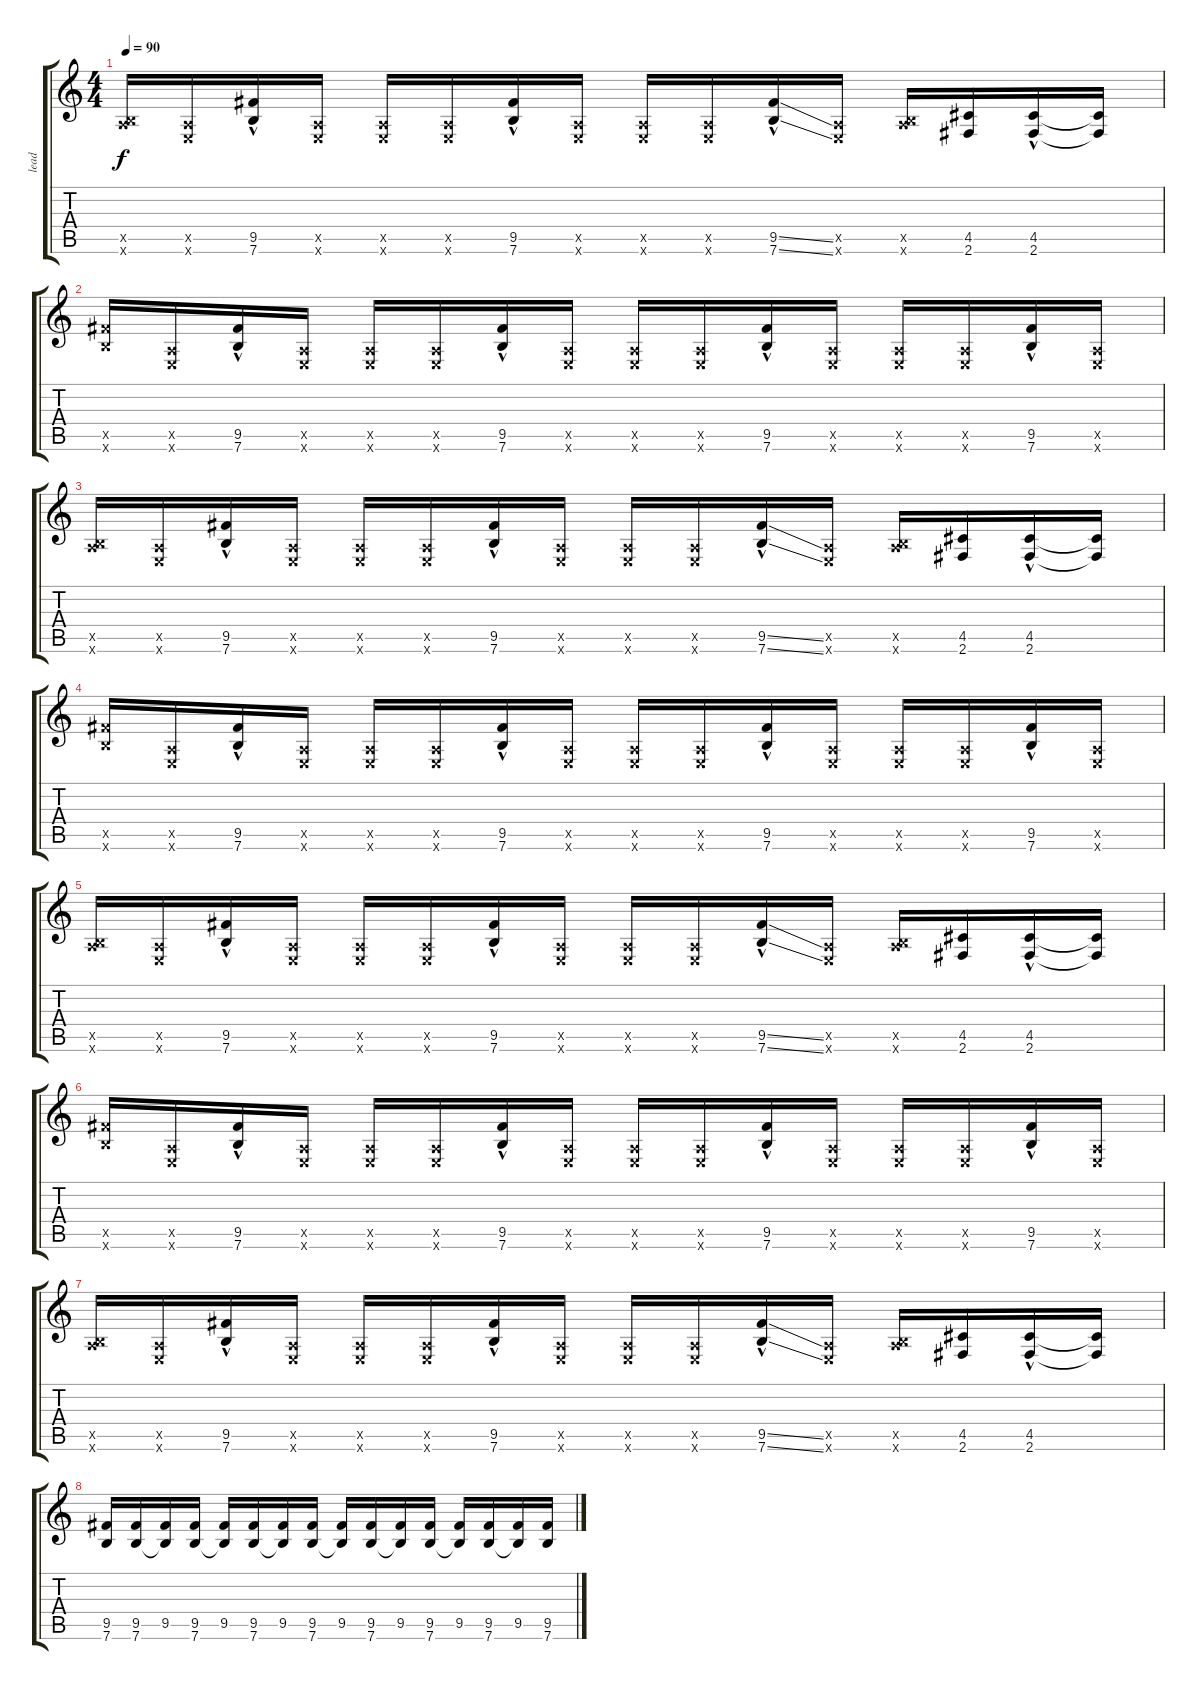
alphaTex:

\track ("lead" "lead") {instrument distortionguitar}
\staff {score tabs}
\tuning (E4 B3 G3 D3 A2 E2) {hide}
\ts (4 4)
\tempo 90
\clef g2
\ks c
(0.5{x} 7.6{x}).16{dy f} (0.5{x} 0.6{x}).16 (9.5{hac} 7.6{hac}).16 (0.5{x} 0.6{x}).16 (0.5{x} 0.6{x}).16 (0.5{x} 0.6{x}).16 (9.5{hac} 7.6{hac}).16 (0.5{x} 0.6{x}).16 (0.5{x} 0.6{x}).16 (0.5{x} 0.6{x}).16 (9.5{ss hac} 7.6{ss hac}).16 (0.5{x} 0.6{x}).16 (0.5{x} 7.6{x}).16 (4.5 2.6).16 (4.5{hac} 2.6{hac}).16 (4.5{t} 2.6{t}).16 |
(9.5{x} 7.6{x}).16 (0.5{x} 0.6{x}).16 (9.5{hac} 7.6{hac}).16 (0.5{x} 0.6{x}).16 (0.5{x} 0.6{x}).16 (0.5{x} 0.6{x}).16 (9.5{hac} 7.6{hac}).16 (0.5{x} 0.6{x}).16 (0.5{x} 0.6{x}).16 (0.5{x} 0.6{x}).16 (9.5{hac} 7.6{hac}).16 (0.5{x} 0.6{x}).16 (0.5{x} 0.6{x}).16 (0.5{x} 0.6{x}).16 (9.5{hac} 7.6{hac}).16 (0.5{x} 0.6{x}).16 |
(0.5{x} 7.6{x}).16 (0.5{x} 0.6{x}).16 (9.5{hac} 7.6{hac}).16 (0.5{x} 0.6{x}).16 (0.5{x} 0.6{x}).16 (0.5{x} 0.6{x}).16 (9.5{hac} 7.6{hac}).16 (0.5{x} 0.6{x}).16 (0.5{x} 0.6{x}).16 (0.5{x} 0.6{x}).16 (9.5{ss hac} 7.6{ss hac}).16 (0.5{x} 0.6{x}).16 (0.5{x} 7.6{x}).16 (4.5 2.6).16 (4.5{hac} 2.6{hac}).16 (4.5{t} 2.6{t}).16 |
(9.5{x} 7.6{x}).16 (0.5{x} 0.6{x}).16 (9.5{hac} 7.6{hac}).16 (0.5{x} 0.6{x}).16 (0.5{x} 0.6{x}).16 (0.5{x} 0.6{x}).16 (9.5{hac} 7.6{hac}).16 (0.5{x} 0.6{x}).16 (0.5{x} 0.6{x}).16 (0.5{x} 0.6{x}).16 (9.5{hac} 7.6{hac}).16 (0.5{x} 0.6{x}).16 (0.5{x} 0.6{x}).16 (0.5{x} 0.6{x}).16 (9.5{hac} 7.6{hac}).16 (0.5{x} 0.6{x}).16 |
(0.5{x} 7.6{x}).16 (0.5{x} 0.6{x}).16 (9.5{hac} 7.6{hac}).16 (0.5{x} 0.6{x}).16 (0.5{x} 0.6{x}).16 (0.5{x} 0.6{x}).16 (9.5{hac} 7.6{hac}).16 (0.5{x} 0.6{x}).16 (0.5{x} 0.6{x}).16 (0.5{x} 0.6{x}).16 (9.5{ss hac} 7.6{ss hac}).16 (0.5{x} 0.6{x}).16 (0.5{x} 7.6{x}).16 (4.5 2.6).16 (4.5{hac} 2.6{hac}).16 (4.5{t} 2.6{t}).16 |
(9.5{x} 7.6{x}).16 (0.5{x} 0.6{x}).16 (9.5{hac} 7.6{hac}).16 (0.5{x} 0.6{x}).16 (0.5{x} 0.6{x}).16 (0.5{x} 0.6{x}).16 (9.5{hac} 7.6{hac}).16 (0.5{x} 0.6{x}).16 (0.5{x} 0.6{x}).16 (0.5{x} 0.6{x}).16 (9.5{hac} 7.6{hac}).16 (0.5{x} 0.6{x}).16 (0.5{x} 0.6{x}).16 (0.5{x} 0.6{x}).16 (9.5{hac} 7.6{hac}).16 (0.5{x} 0.6{x}).16 |
(0.5{x} 7.6{x}).16 (0.5{x} 0.6{x}).16 (9.5{hac} 7.6{hac}).16 (0.5{x} 0.6{x}).16 (0.5{x} 0.6{x}).16 (0.5{x} 0.6{x}).16 (9.5{hac} 7.6{hac}).16 (0.5{x} 0.6{x}).16 (0.5{x} 0.6{x}).16 (0.5{x} 0.6{x}).16 (9.5{ss hac} 7.6{ss hac}).16 (0.5{x} 0.6{x}).16 (0.5{x} 7.6{x}).16 (4.5 2.6).16 (4.5{hac} 2.6{hac}).16 (4.5{t} 2.6{t}).16 |
(9.5 7.6).16 (9.5 7.6).16 (9.5 7.6{t}).16 (9.5 7.6).16 (9.5 7.6{t}).16 (9.5 7.6).16 (9.5 7.6{t}).16 (9.5 7.6).16 (9.5 7.6{t}).16 (9.5 7.6).16 (9.5 7.6{t}).16 (9.5 7.6).16 (9.5 7.6{t}).16 (9.5 7.6).16 (9.5 7.6{t}).16 (9.5 7.6).16
